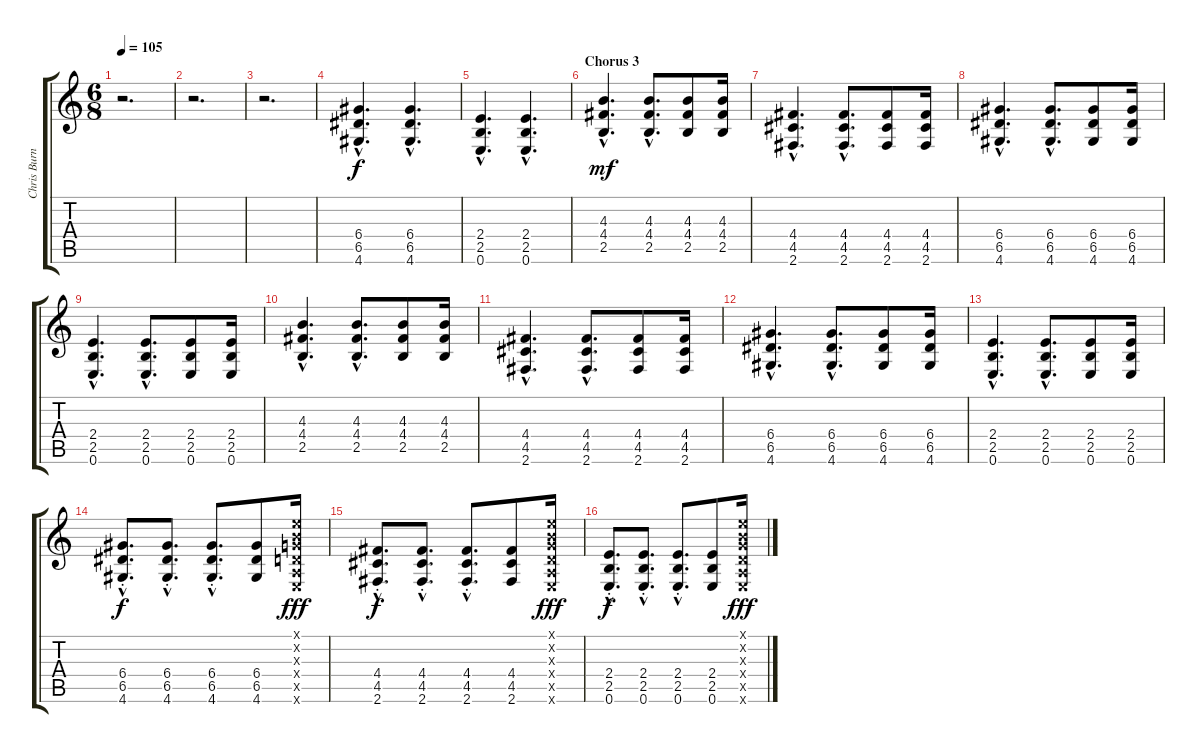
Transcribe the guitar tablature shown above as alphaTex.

\track ("Chris Burney - Rythm Guitar 2" "Chris Burn") {instrument overdrivenguitar}
\staff {score tabs}
\tuning (E4 B3 G3 D3 A2 E2) {hide}
\ts (6 8)
\tempo 105
\clef g2
\ks c
r.2{d dy f} |
r.2{d} |
r.2{d} |
(6.4{hac} 6.5{hac} 4.6{hac}).4{d volume 13} (6.4{hac} 6.5{hac} 4.6{hac}).4{d} |
(2.4{hac} 2.5{hac} 0.6{hac}).4{d} (2.4{hac} 2.5{hac} 0.6{hac}).4{d} |
\section ("" "Chorus 3")
(4.3{hac} 4.4{hac} 2.5{hac}).4{d dy mf} (4.3{hac} 4.4{hac} 2.5{hac}).8{d} (4.3 4.4 2.5).8 (4.3 4.4 2.5).16 |
(4.4{hac} 4.5{hac} 2.6{hac}).4{d} (4.4{hac} 4.5{hac} 2.6{hac}).8{d} (4.4 4.5 2.6).8 (4.4 4.5 2.6).16 |
(6.4{hac} 6.5{hac} 4.6{hac}).4{d} (6.4{hac} 6.5{hac} 4.6{hac}).8{d} (6.4 6.5 4.6).8 (6.4 6.5 4.6).16 |
(2.4{hac} 2.5{hac} 0.6{hac}).4{d} (2.4{hac} 2.5{hac} 0.6{hac}).8{d} (2.4 2.5 0.6).8 (2.4 2.5 0.6).16 |
(4.3{hac} 4.4{hac} 2.5{hac}).4{d} (4.3{hac} 4.4{hac} 2.5{hac}).8{d} (4.3 4.4 2.5).8 (4.3 4.4 2.5).16 |
(4.4{hac} 4.5{hac} 2.6{hac}).4{d} (4.4{hac} 4.5{hac} 2.6{hac}).8{d} (4.4 4.5 2.6).8 (4.4 4.5 2.6).16 |
(6.4{hac} 6.5{hac} 4.6{hac}).4{d} (6.4{hac} 6.5{hac} 4.6{hac}).8{d} (6.4 6.5 4.6).8 (6.4 6.5 4.6).16 |
(2.4{hac} 2.5{hac} 0.6{hac}).4{d} (2.4{hac} 2.5{hac} 0.6{hac}).8{d} (2.4 2.5 0.6).8 (2.4 2.5 0.6).16 |
(6.4{hac st} 6.5{hac st} 4.6{hac st}).8{d dy f} (6.4{hac st} 6.5{hac st} 4.6{hac st}).8{d} (6.4{hac st} 6.5{hac st} 4.6{hac st}).8{d} (6.4 6.5 4.6).8 (0.1{x} 0.2{x} 0.3{x} 0.4{x} 0.5{x} 0.6{x}).16{dy fff} |
(4.4{hac st} 4.5{hac st} 2.6{hac st}).8{d dy f} (4.4{hac st} 4.5{hac st} 2.6{hac st}).8{d} (4.4{hac st} 4.5{hac st} 2.6{hac st}).8{d} (4.4 4.5 2.6).8 (0.1{x} 0.2{x} 0.3{x} 0.4{x} 0.5{x} 0.6{x}).16{dy fff} |
(2.4{hac st} 2.5{hac st} 0.6{hac st}).8{d dy f} (2.4{hac st} 2.5{hac st} 0.6{hac st}).8{d} (2.4{hac st} 2.5{hac st} 0.6{hac st}).8{d} (2.4 2.5 0.6).8 (0.1{x} 0.2{x} 0.3{x} 0.4{x} 0.5{x} 0.6{x}).16{dy fff}
